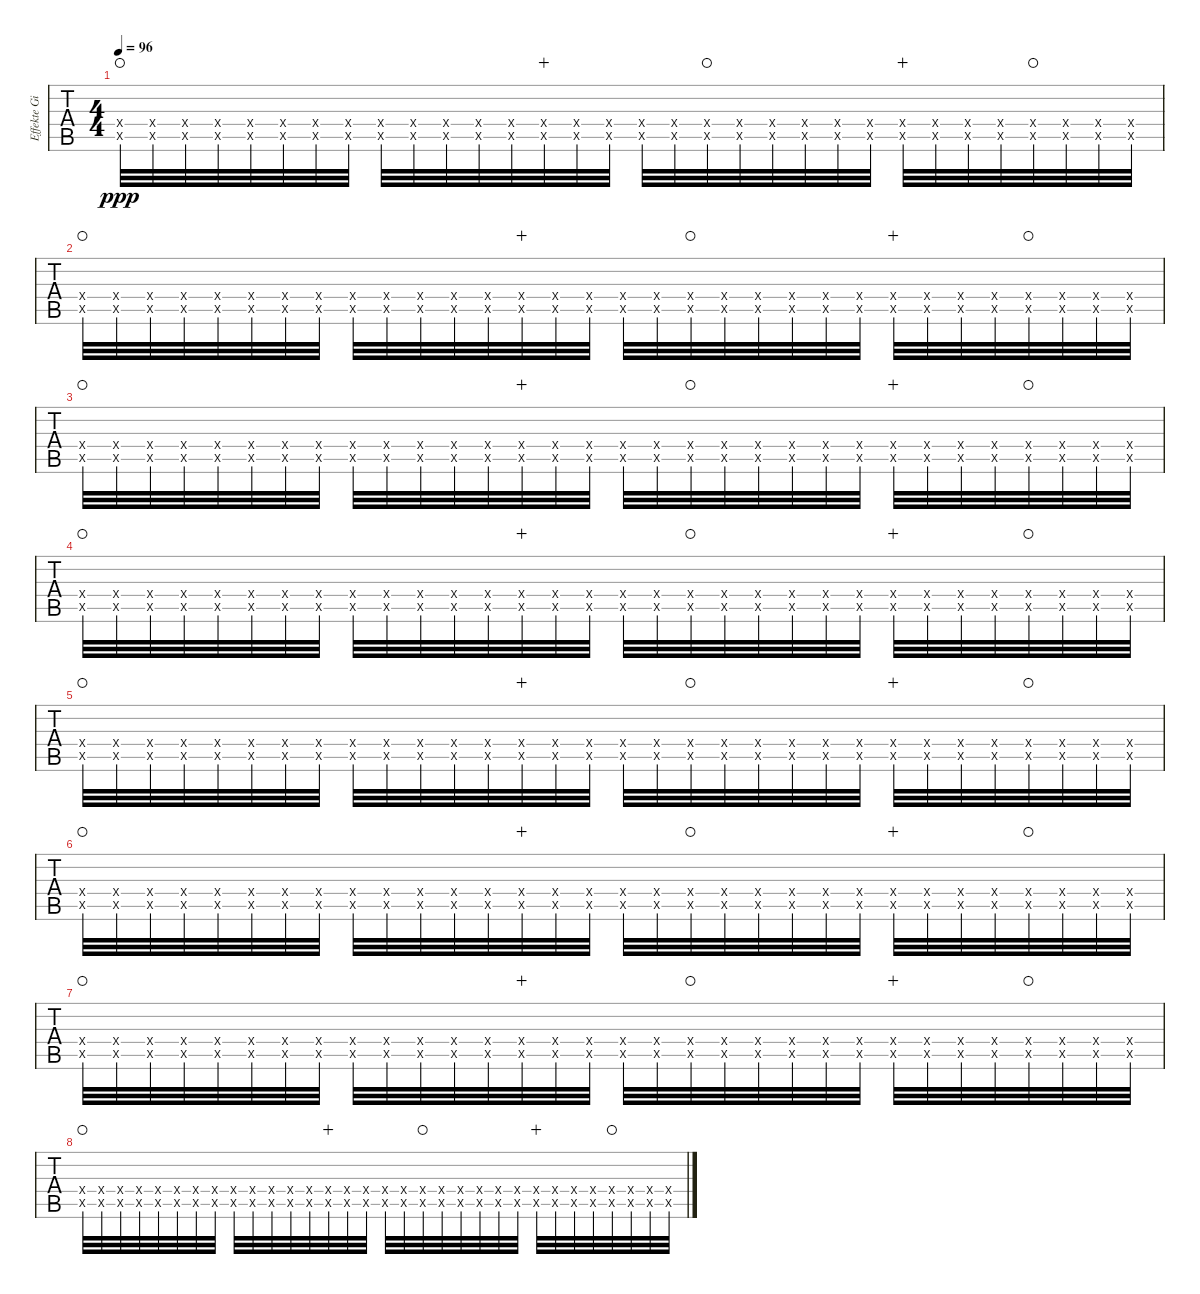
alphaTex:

\track ("Effekte Git" "Effekte Gi") {instrument overdrivenguitar}
\staff {tabs}
\tuning (E4 B3 G3 D3 A2 E2) {hide}
\ts (4 4)
\tempo 96
\clef g2
\ks c
(0.4{x} 0.5{x}).32{dy ppp waho} (0.4{x} 0.5{x}).32 (0.4{x} 0.5{x}).32 (0.4{x} 0.5{x}).32 (0.4{x} 0.5{x}).32 (0.4{x} 0.5{x}).32 (0.4{x} 0.5{x}).32 (0.4{x} 0.5{x}).32 (0.4{x} 0.5{x}).32 (0.4{x} 0.5{x}).32 (0.4{x} 0.5{x}).32 (0.4{x} 0.5{x}).32 (0.4{x} 0.5{x}).32 (0.4{x} 0.5{x}).32{wahc} (0.4{x} 0.5{x}).32 (0.4{x} 0.5{x}).32 (0.4{x} 0.5{x}).32 (0.4{x} 0.5{x}).32 (0.4{x} 0.5{x}).32{waho} (0.4{x} 0.5{x}).32 (0.4{x} 0.5{x}).32 (0.4{x} 0.5{x}).32 (0.4{x} 0.5{x}).32 (0.4{x} 0.5{x}).32 (0.4{x} 0.5{x}).32{wahc} (0.4{x} 0.5{x}).32 (0.4{x} 0.5{x}).32 (0.4{x} 0.5{x}).32 (0.4{x} 0.5{x}).32{waho} (0.4{x} 0.5{x}).32 (0.4{x} 0.5{x}).32 (0.4{x} 0.5{x}).32 |
(0.4{x} 0.5{x}).32{waho} (0.4{x} 0.5{x}).32 (0.4{x} 0.5{x}).32 (0.4{x} 0.5{x}).32 (0.4{x} 0.5{x}).32 (0.4{x} 0.5{x}).32 (0.4{x} 0.5{x}).32 (0.4{x} 0.5{x}).32 (0.4{x} 0.5{x}).32 (0.4{x} 0.5{x}).32 (0.4{x} 0.5{x}).32 (0.4{x} 0.5{x}).32 (0.4{x} 0.5{x}).32 (0.4{x} 0.5{x}).32{wahc} (0.4{x} 0.5{x}).32 (0.4{x} 0.5{x}).32 (0.4{x} 0.5{x}).32 (0.4{x} 0.5{x}).32 (0.4{x} 0.5{x}).32{waho} (0.4{x} 0.5{x}).32 (0.4{x} 0.5{x}).32 (0.4{x} 0.5{x}).32 (0.4{x} 0.5{x}).32 (0.4{x} 0.5{x}).32 (0.4{x} 0.5{x}).32{wahc} (0.4{x} 0.5{x}).32 (0.4{x} 0.5{x}).32 (0.4{x} 0.5{x}).32 (0.4{x} 0.5{x}).32{waho} (0.4{x} 0.5{x}).32 (0.4{x} 0.5{x}).32 (0.4{x} 0.5{x}).32 |
(0.4{x} 0.5{x}).32{waho} (0.4{x} 0.5{x}).32 (0.4{x} 0.5{x}).32 (0.4{x} 0.5{x}).32 (0.4{x} 0.5{x}).32 (0.4{x} 0.5{x}).32 (0.4{x} 0.5{x}).32 (0.4{x} 0.5{x}).32 (0.4{x} 0.5{x}).32 (0.4{x} 0.5{x}).32 (0.4{x} 0.5{x}).32 (0.4{x} 0.5{x}).32 (0.4{x} 0.5{x}).32 (0.4{x} 0.5{x}).32{wahc} (0.4{x} 0.5{x}).32 (0.4{x} 0.5{x}).32 (0.4{x} 0.5{x}).32 (0.4{x} 0.5{x}).32 (0.4{x} 0.5{x}).32{waho} (0.4{x} 0.5{x}).32 (0.4{x} 0.5{x}).32 (0.4{x} 0.5{x}).32 (0.4{x} 0.5{x}).32 (0.4{x} 0.5{x}).32 (0.4{x} 0.5{x}).32{wahc} (0.4{x} 0.5{x}).32 (0.4{x} 0.5{x}).32 (0.4{x} 0.5{x}).32 (0.4{x} 0.5{x}).32{waho} (0.4{x} 0.5{x}).32 (0.4{x} 0.5{x}).32 (0.4{x} 0.5{x}).32 |
(0.4{x} 0.5{x}).32{waho} (0.4{x} 0.5{x}).32 (0.4{x} 0.5{x}).32 (0.4{x} 0.5{x}).32 (0.4{x} 0.5{x}).32 (0.4{x} 0.5{x}).32 (0.4{x} 0.5{x}).32 (0.4{x} 0.5{x}).32 (0.4{x} 0.5{x}).32 (0.4{x} 0.5{x}).32 (0.4{x} 0.5{x}).32 (0.4{x} 0.5{x}).32 (0.4{x} 0.5{x}).32 (0.4{x} 0.5{x}).32{wahc} (0.4{x} 0.5{x}).32 (0.4{x} 0.5{x}).32 (0.4{x} 0.5{x}).32 (0.4{x} 0.5{x}).32 (0.4{x} 0.5{x}).32{waho} (0.4{x} 0.5{x}).32 (0.4{x} 0.5{x}).32 (0.4{x} 0.5{x}).32 (0.4{x} 0.5{x}).32 (0.4{x} 0.5{x}).32 (0.4{x} 0.5{x}).32{wahc} (0.4{x} 0.5{x}).32 (0.4{x} 0.5{x}).32 (0.4{x} 0.5{x}).32 (0.4{x} 0.5{x}).32{waho} (0.4{x} 0.5{x}).32 (0.4{x} 0.5{x}).32 (0.4{x} 0.5{x}).32 |
(0.4{x} 0.5{x}).32{waho} (0.4{x} 0.5{x}).32 (0.4{x} 0.5{x}).32 (0.4{x} 0.5{x}).32 (0.4{x} 0.5{x}).32 (0.4{x} 0.5{x}).32 (0.4{x} 0.5{x}).32 (0.4{x} 0.5{x}).32 (0.4{x} 0.5{x}).32 (0.4{x} 0.5{x}).32 (0.4{x} 0.5{x}).32 (0.4{x} 0.5{x}).32 (0.4{x} 0.5{x}).32 (0.4{x} 0.5{x}).32{wahc} (0.4{x} 0.5{x}).32 (0.4{x} 0.5{x}).32 (0.4{x} 0.5{x}).32 (0.4{x} 0.5{x}).32 (0.4{x} 0.5{x}).32{waho} (0.4{x} 0.5{x}).32 (0.4{x} 0.5{x}).32 (0.4{x} 0.5{x}).32 (0.4{x} 0.5{x}).32 (0.4{x} 0.5{x}).32 (0.4{x} 0.5{x}).32{wahc} (0.4{x} 0.5{x}).32 (0.4{x} 0.5{x}).32 (0.4{x} 0.5{x}).32 (0.4{x} 0.5{x}).32{waho} (0.4{x} 0.5{x}).32 (0.4{x} 0.5{x}).32 (0.4{x} 0.5{x}).32 |
(0.4{x} 0.5{x}).32{waho} (0.4{x} 0.5{x}).32 (0.4{x} 0.5{x}).32 (0.4{x} 0.5{x}).32 (0.4{x} 0.5{x}).32 (0.4{x} 0.5{x}).32 (0.4{x} 0.5{x}).32 (0.4{x} 0.5{x}).32 (0.4{x} 0.5{x}).32 (0.4{x} 0.5{x}).32 (0.4{x} 0.5{x}).32 (0.4{x} 0.5{x}).32 (0.4{x} 0.5{x}).32 (0.4{x} 0.5{x}).32{wahc} (0.4{x} 0.5{x}).32 (0.4{x} 0.5{x}).32 (0.4{x} 0.5{x}).32 (0.4{x} 0.5{x}).32 (0.4{x} 0.5{x}).32{waho} (0.4{x} 0.5{x}).32 (0.4{x} 0.5{x}).32 (0.4{x} 0.5{x}).32 (0.4{x} 0.5{x}).32 (0.4{x} 0.5{x}).32 (0.4{x} 0.5{x}).32{wahc} (0.4{x} 0.5{x}).32 (0.4{x} 0.5{x}).32 (0.4{x} 0.5{x}).32 (0.4{x} 0.5{x}).32{waho} (0.4{x} 0.5{x}).32 (0.4{x} 0.5{x}).32 (0.4{x} 0.5{x}).32 |
(0.4{x} 0.5{x}).32{waho} (0.4{x} 0.5{x}).32 (0.4{x} 0.5{x}).32 (0.4{x} 0.5{x}).32 (0.4{x} 0.5{x}).32 (0.4{x} 0.5{x}).32 (0.4{x} 0.5{x}).32 (0.4{x} 0.5{x}).32 (0.4{x} 0.5{x}).32 (0.4{x} 0.5{x}).32 (0.4{x} 0.5{x}).32 (0.4{x} 0.5{x}).32 (0.4{x} 0.5{x}).32 (0.4{x} 0.5{x}).32{wahc} (0.4{x} 0.5{x}).32 (0.4{x} 0.5{x}).32 (0.4{x} 0.5{x}).32 (0.4{x} 0.5{x}).32 (0.4{x} 0.5{x}).32{waho} (0.4{x} 0.5{x}).32 (0.4{x} 0.5{x}).32 (0.4{x} 0.5{x}).32 (0.4{x} 0.5{x}).32 (0.4{x} 0.5{x}).32 (0.4{x} 0.5{x}).32{wahc} (0.4{x} 0.5{x}).32 (0.4{x} 0.5{x}).32 (0.4{x} 0.5{x}).32 (0.4{x} 0.5{x}).32{waho} (0.4{x} 0.5{x}).32 (0.4{x} 0.5{x}).32 (0.4{x} 0.5{x}).32 |
(0.4{x} 0.5{x}).32{waho} (0.4{x} 0.5{x}).32 (0.4{x} 0.5{x}).32 (0.4{x} 0.5{x}).32 (0.4{x} 0.5{x}).32 (0.4{x} 0.5{x}).32 (0.4{x} 0.5{x}).32 (0.4{x} 0.5{x}).32 (0.4{x} 0.5{x}).32 (0.4{x} 0.5{x}).32 (0.4{x} 0.5{x}).32 (0.4{x} 0.5{x}).32 (0.4{x} 0.5{x}).32 (0.4{x} 0.5{x}).32{wahc} (0.4{x} 0.5{x}).32 (0.4{x} 0.5{x}).32 (0.4{x} 0.5{x}).32 (0.4{x} 0.5{x}).32 (0.4{x} 0.5{x}).32{waho} (0.4{x} 0.5{x}).32 (0.4{x} 0.5{x}).32 (0.4{x} 0.5{x}).32 (0.4{x} 0.5{x}).32 (0.4{x} 0.5{x}).32 (0.4{x} 0.5{x}).32{wahc} (0.4{x} 0.5{x}).32 (0.4{x} 0.5{x}).32 (0.4{x} 0.5{x}).32 (0.4{x} 0.5{x}).32{waho} (0.4{x} 0.5{x}).32 (0.4{x} 0.5{x}).32 (0.4{x} 0.5{x}).32
